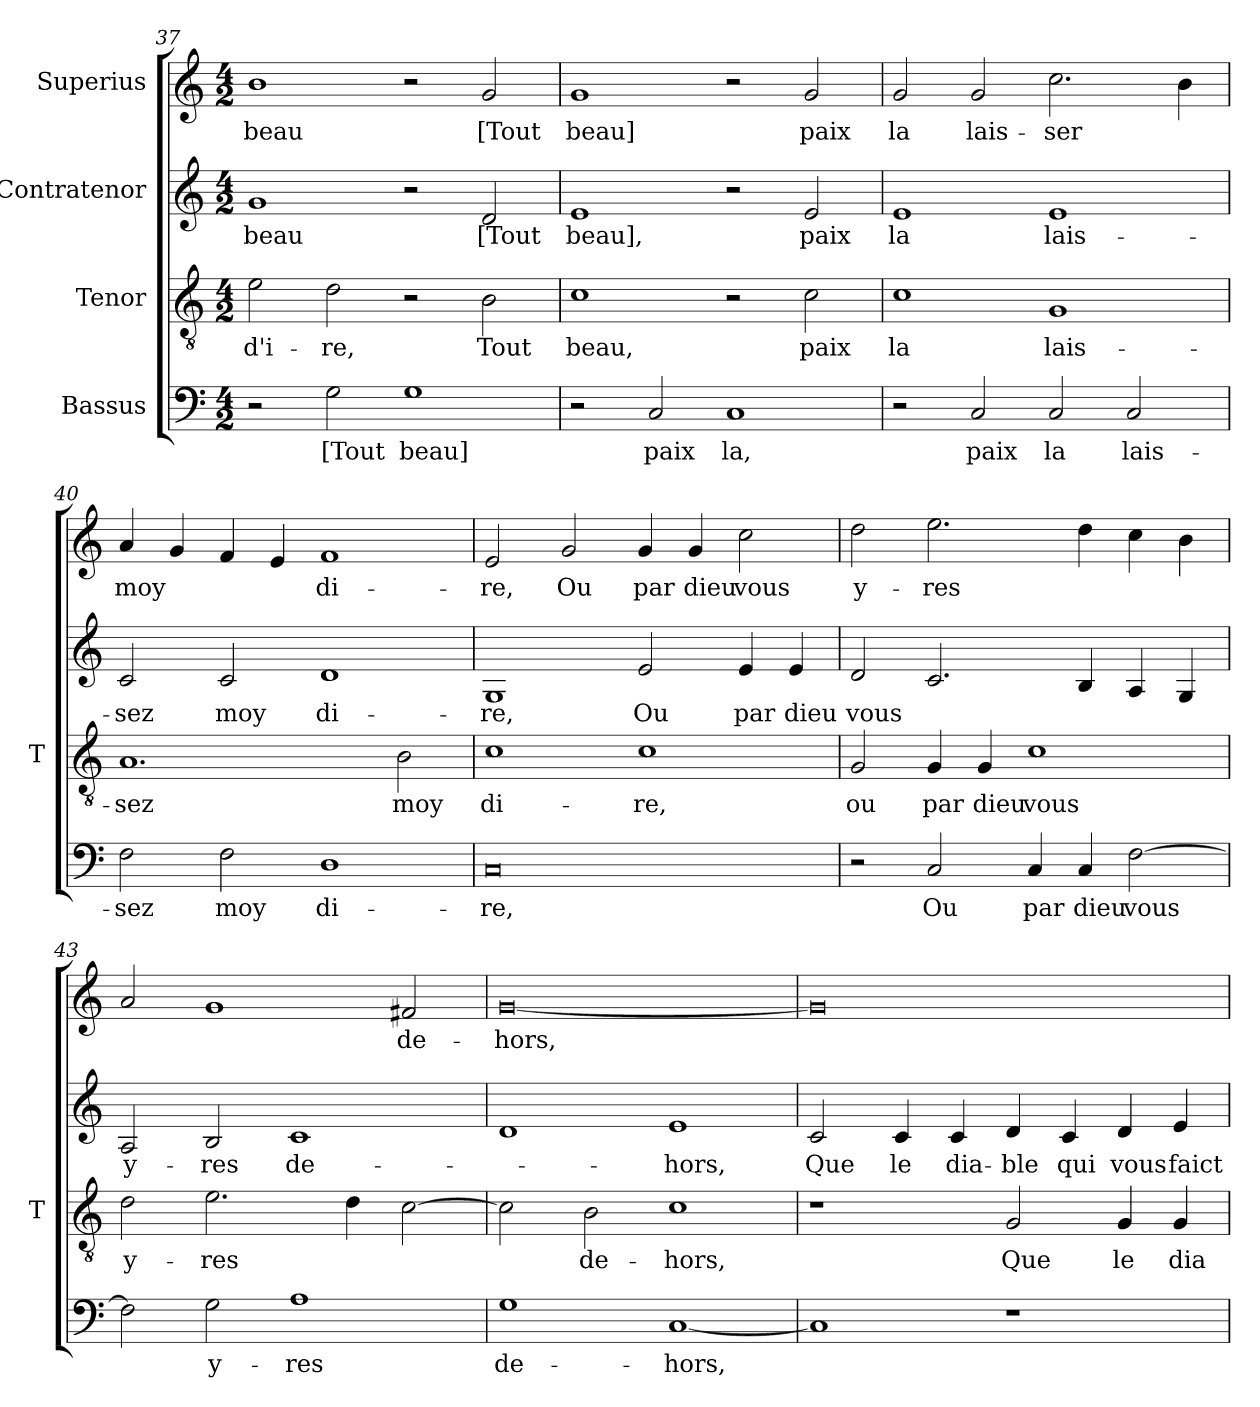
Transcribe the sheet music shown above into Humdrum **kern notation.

**kern	**text	**kern	**text	**kern	**text	**kern	**text
*part4	*part4	*part3	*part3	*part2	*part2	*part1	*part1
*staff4	*staff4	*staff3	*staff3	*staff2	*staff2	*staff1	*staff1
*I"Bassus	*	*I"Tenor	*	*I"Contratenor	*	*I"Superius	*
*	*	*I'T	*	*	*	*	*
*clefF4	*	*clefGv2	*	*clefG2	*	*clefG2	*
*k[]	*	*k[]	*	*k[]	*	*k[]	*
*M4/2	*	*M4/2	*	*M4/2	*	*M4/2	*
=37	=37	=37	=37	=37	=37	=37	=37
2r	.	2e	d'i-	1g	-beau	1b	-beau
2G	-[Tout	2d	-re,	.	.	.	.
1G	-beau]	2r	.	2r	.	2r	.
.	.	2B	-Tout	2d	-[Tout	2g	-[Tout
=38	=38	=38	=38	=38	=38	=38	=38
2r	.	1c	-beau,	1e	-beau],	1g	-beau]
2C	-paix	.	.	.	.	.	.
1C	-la,	2r	.	2r	.	2r	.
.	.	2c	-paix	2e	-paix	2g	-paix
=39	=39	=39	=39	=39	=39	=39	=39
2r	.	1c	-la	1e	-la	2g	-la
2C	-paix	.	.	.	.	2g	lais-
2C	-la	1G	lais-	1e	lais-	2.cc	-ser
2C	lais-	.	.	.	.	.	.
.	.	.	.	.	.	4b	.
=40	=40	=40	=40	=40	=40	=40	=40
2F	-sez	1.A	-sez	2c	-sez	4a	-moy
.	.	.	.	.	.	4g	.
2F	-moy	.	.	2c	-moy	4f	.
.	.	.	.	.	.	4e	.
1D	di-	.	.	1d	di-	1f	di-
.	.	2B	-moy	.	.	.	.
=41	=41	=41	=41	=41	=41	=41	=41
0C	-re,	1c	di-	1G	-re,	2e	-re,
.	.	.	.	.	.	2g	-Ou
.	.	1c	-re,	2e	-Ou	4g	-par
.	.	.	.	.	.	4g	-dieu
.	.	.	.	4e	-par	2cc	-vous
.	.	.	.	4e	-dieu	.	.
=42	=42	=42	=42	=42	=42	=42	=42
2r	.	2G	-ou	2d	-vous	2dd	y-
2C	-Ou	4G	-par	2.c	.	2.ee	-res
.	.	4G	-dieu	.	.	.	.
4C	-par	1c	-vous	.	.	.	.
4C	-dieu	.	.	4B	.	4dd	.
[2F	-vous	.	.	4A	.	4cc	.
.	.	.	.	4G	.	4b	.
=43	=43	=43	=43	=43	=43	=43	=43
2F]	.	2d	y-	2A	y-	2a	.
2G	y-	2.e	-res	2B	-res	1g	.
1A	-res	.	.	1c	de-	.	.
.	.	4d	.	.	.	.	.
.	.	[2c	.	.	.	2f#X	de-
=44	=44	=44	=44	=44	=44	=44	=44
1G	de-	2c]	.	1d	.	[0g	-hors,
.	.	2B	de-	.	.	.	.
[1C	-hors,	1c	-hors,	1e	-hors,	.	.
=45	=45	=45	=45	=45	=45	=45	=45
1C]	.	1r	.	2c	-Que	0g]	.
.	.	.	.	4c	-le	.	.
.	.	.	.	4c	dia-	.	.
1r	.	2G	-Que	4d	-ble	.	.
.	.	.	.	4c	-qui	.	.
.	.	4G	-le	4d	-vous	.	.
.	.	4G	dia-	4e	-faict	.	.
=	=	=	=	=	=	=	=
*-	*-	*-	*-	*-	*-	*-	*-
